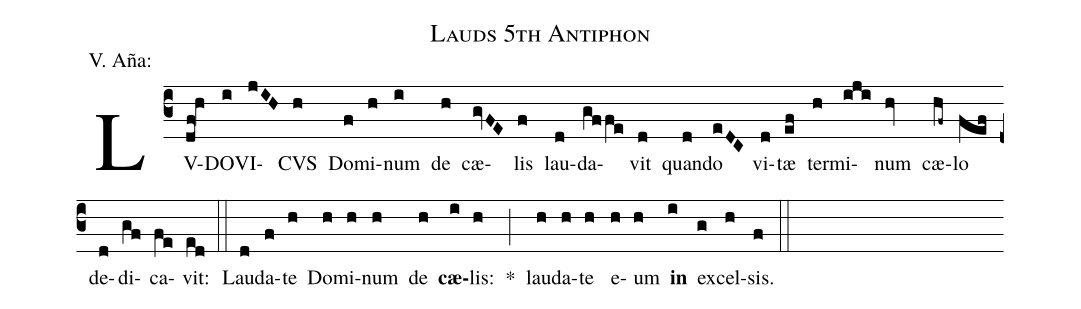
name:Lauds 5th Antiphon;
annotation:V. Aña:;
%%
(c3)LV(df!hV)DO(i)VI(jIH)CVS(h) Do(f)mi(h)num(i) de(h) cæ(gvFE)lis(f) lau(d)da(gffe)vit(d) quan(d)do(eDC) vi(d)tæ(ef) ter(h)mi(iji)num(hv) cæ(hf~)lo(fef) de(d)di(gf)ca(fe)vit:(ed) (::) Lau(d)da(f)te(h) Do(h)mi(h)num(h) de(h) <b>cæ</b>(i)lis:(h) *(;) lau(h)da(h)te(h) e(h)um(h) <b>in</b>(i) ex(g)cel(h)sis.(f) (::)
